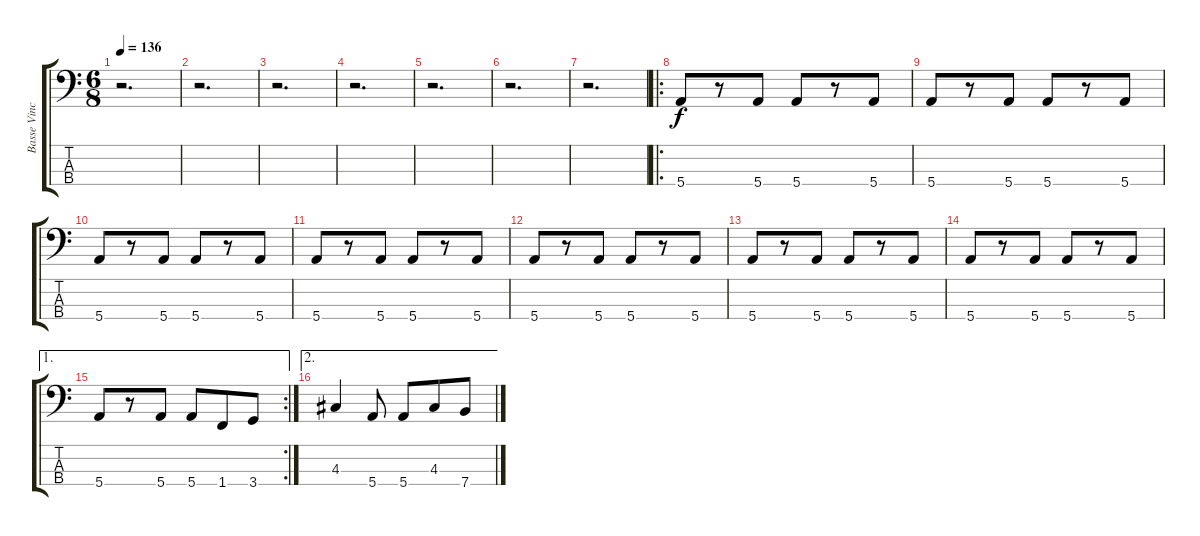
\track ("Basse Vincent" "Basse Vinc") {instrument fretlessbass}
\staff {score tabs}
\tuning (G2 D2 A1 E1) {hide}
\ts (6 8)
\tempo 136
\clef f4
\ks c
r.2{d dy f instrument fretlessbass} |
r.2{d} |
r.2{d} |
r.2{d} |
r.2{d} |
r.2{d} |
r.2{d} |
\ro
5.4.8 r.8 5.4.8 5.4.8 r.8 5.4.8 |
5.4.8 r.8 5.4.8 5.4.8 r.8 5.4.8 |
5.4.8 r.8 5.4.8 5.4.8 r.8 5.4.8 |
5.4.8 r.8 5.4.8 5.4.8 r.8 5.4.8 |
5.4.8 r.8 5.4.8 5.4.8 r.8 5.4.8 |
5.4.8 r.8 5.4.8 5.4.8 r.8 5.4.8 |
5.4.8 r.8 5.4.8 5.4.8 r.8 5.4.8 |
\ae 1
\rc 2
5.4.8 r.8 5.4.8 5.4.8 1.4.8 3.4.8 |
\ae 2
4.3.4 5.4.8 5.4.8 4.3.8 7.4.8
